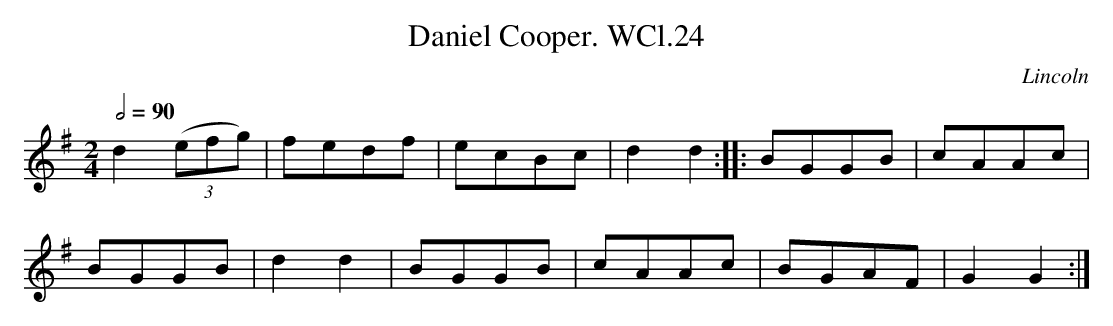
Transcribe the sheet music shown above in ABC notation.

X:1
T:Daniel Cooper. WCl.24
L:1/8
M:2/4
O:Lincoln
Q:1/2=90
K:G
d2 ((3efg)|fedf|ecBc|d2d2::\
BGGB|cAAc|!
BGGB|d2d2|BGGB|cAAc|BGAF|G2 G2:|
